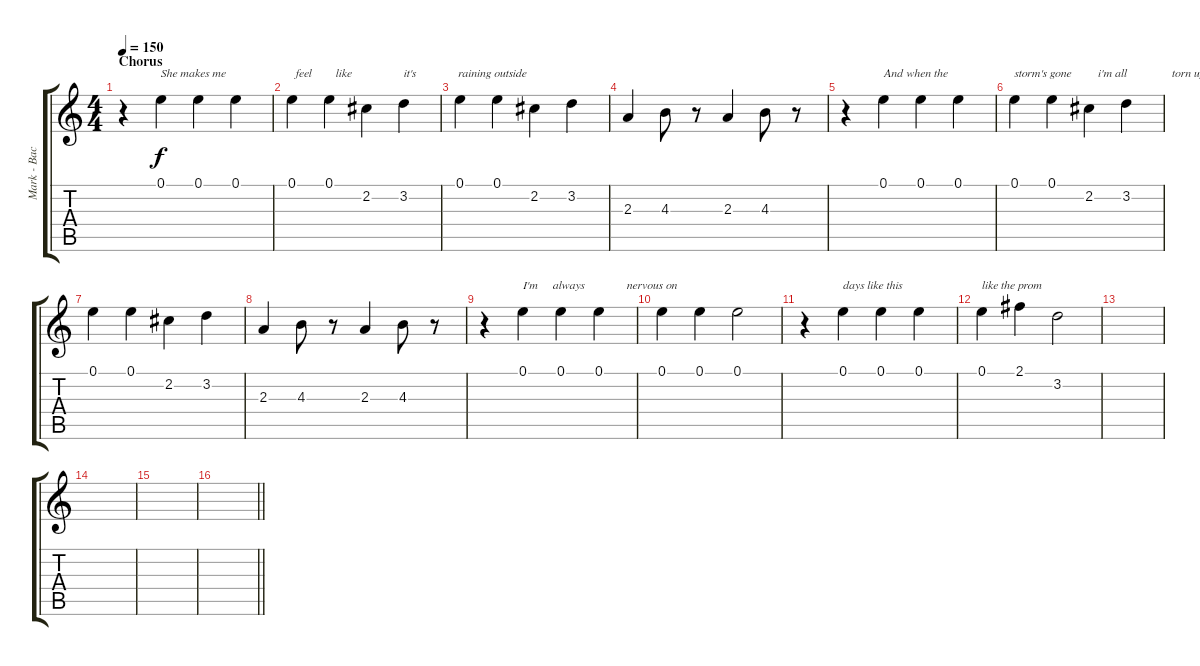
\track ("Mark - Backing Vocals" "Mark - Bac") {instrument overdrivenguitar}
\staff {score tabs}
\tuning (E4 B3 G3 D3 A2 E2) {hide}
\ts (4 4)
\section ("" "Chorus")
\tempo 150
\clef g2
\ks c
r.4{dy f} 0.1.4{txt "She makes me "} 0.1.4 0.1.4 |
0.1.4{txt " feel        like"} 0.1.4 2.2.4 3.2.4{txt "it's              raining outside "} |
0.1.4 0.1.4 2.2.4 3.2.4 |
2.3.4 4.3.8 r.8 2.3.4 4.3.8 r.8 |
r.4 0.1.4{txt "And when the"} 0.1.4 0.1.4 |
0.1.4{txt "storm's gone "} 0.1.4 2.2.4{txt "   i'm all               torn up inside"} 3.2.4 |
0.1.4 0.1.4 2.2.4 3.2.4 |
2.3.4 4.3.8 r.8 2.3.4 4.3.8 r.8 |
r.4 0.1.4{txt "I'm     always              nervous on"} 0.1.4 0.1.4 |
0.1.4 0.1.4 0.1.2 |
r.4 0.1.4{txt "days like this"} 0.1.4 0.1.4 |
0.1.4{txt "like the prom"} 2.1.4 3.2.2 |
|
|
|
\barLineRight lightlight
